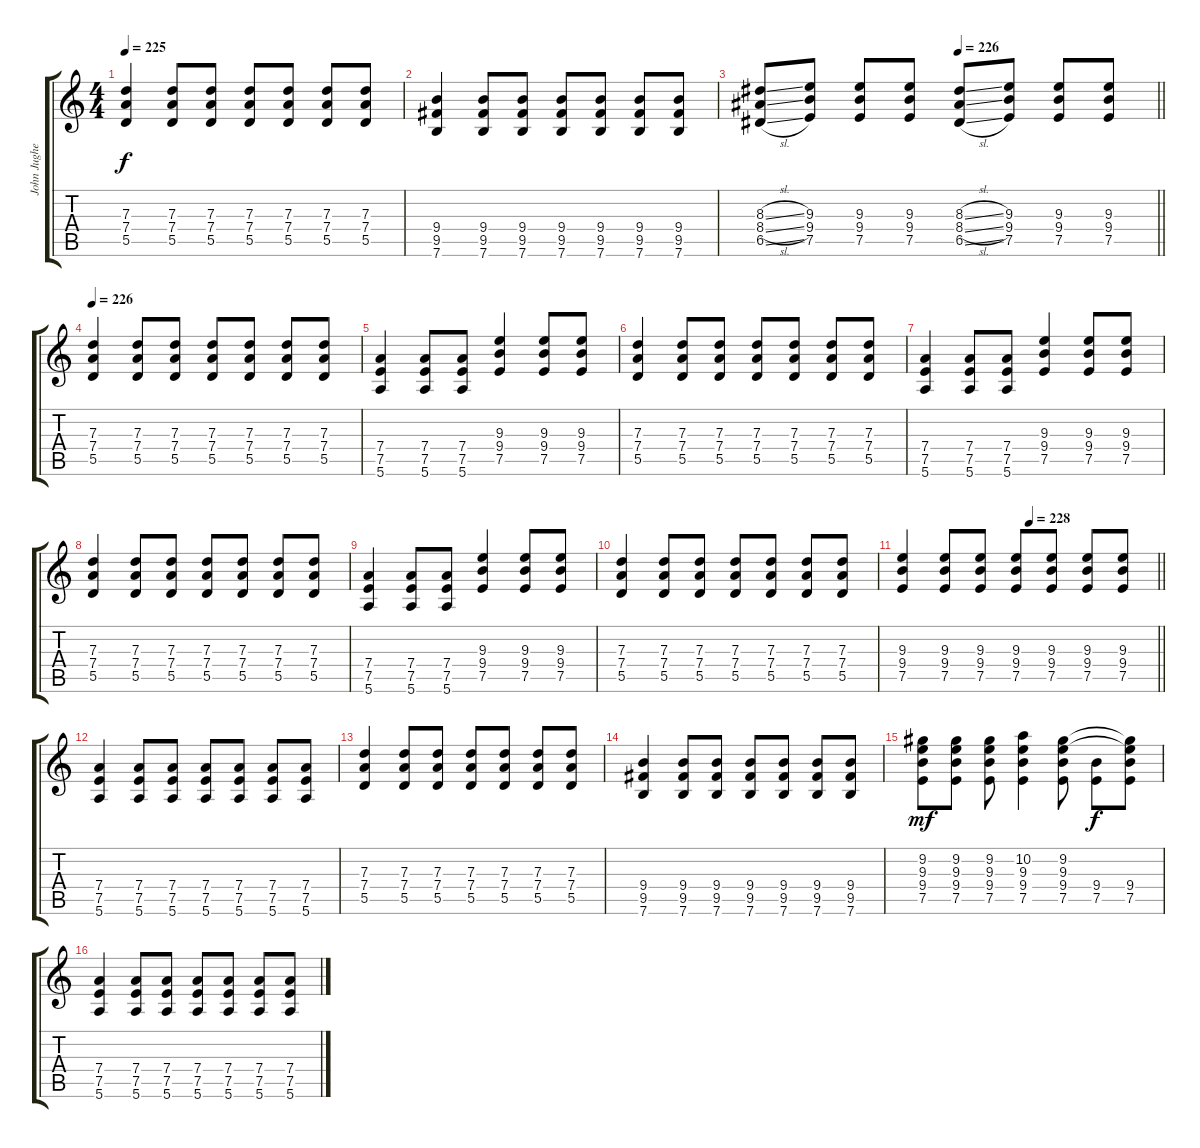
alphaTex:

\track ("John Jughead" "John Jughe") {instrument distortionguitar}
\staff {score tabs}
\tuning (E4 B3 G3 D3 A2 E2) {hide}
\ts (4 4)
\tempo 225
\clef g2
\ks c
(7.3 7.4 5.5).4{dy f} (7.3 7.4 5.5).8 (7.3 7.4 5.5).8 (7.3 7.4 5.5).8 (7.3 7.4 5.5).8 (7.3 7.4 5.5).8 (7.3 7.4 5.5).8 |
(9.4 9.5 7.6).4 (9.4 9.5 7.6).8 (9.4 9.5 7.6).8 (9.4 9.5 7.6).8 (9.4 9.5 7.6).8 (9.4 9.5 7.6).8 (9.4 9.5 7.6).8 |
\tempo (226 0.5)
\barLineRight lightlight
(8.3{sl} 8.4{sl} 6.5{sl}).8 (9.3 9.4 7.5).8 (9.3 9.4 7.5).8 (9.3 9.4 7.5).8 (8.3{sl} 8.4{sl} 6.5{sl}).8 (9.3 9.4 7.5).8 (9.3 9.4 7.5).8 (9.3 9.4 7.5).8 |
\section ("" "")
\tempo 226
(7.3 7.4 5.5).4 (7.3 7.4 5.5).8 (7.3 7.4 5.5).8 (7.3 7.4 5.5).8 (7.3 7.4 5.5).8 (7.3 7.4 5.5).8 (7.3 7.4 5.5).8 |
(7.4 7.5 5.6).4 (7.4 7.5 5.6).8 (7.4 7.5 5.6).8 (9.3 9.4 7.5).4 (9.3 9.4 7.5).8 (9.3 9.4 7.5).8 |
(7.3 7.4 5.5).4 (7.3 7.4 5.5).8 (7.3 7.4 5.5).8 (7.3 7.4 5.5).8 (7.3 7.4 5.5).8 (7.3 7.4 5.5).8 (7.3 7.4 5.5).8 |
(7.4 7.5 5.6).4 (7.4 7.5 5.6).8 (7.4 7.5 5.6).8 (9.3 9.4 7.5).4 (9.3 9.4 7.5).8 (9.3 9.4 7.5).8 |
(7.3 7.4 5.5).4 (7.3 7.4 5.5).8 (7.3 7.4 5.5).8 (7.3 7.4 5.5).8 (7.3 7.4 5.5).8 (7.3 7.4 5.5).8 (7.3 7.4 5.5).8 |
(7.4 7.5 5.6).4 (7.4 7.5 5.6).8 (7.4 7.5 5.6).8 (9.3 9.4 7.5).4 (9.3 9.4 7.5).8 (9.3 9.4 7.5).8 |
(7.3 7.4 5.5).4 (7.3 7.4 5.5).8 (7.3 7.4 5.5).8 (7.3 7.4 5.5).8 (7.3 7.4 5.5).8 (7.3 7.4 5.5).8 (7.3 7.4 5.5).8 |
\tempo (228 0.5)
\barLineRight lightlight
(9.3 9.4 7.5).4 (9.3 9.4 7.5).8 (9.3 9.4 7.5).8 (9.3 9.4 7.5).8 (9.3 9.4 7.5).8 (9.3 9.4 7.5).8 (9.3 9.4 7.5).8 |
\section ("" "")
(7.4 7.5 5.6).4 (7.4 7.5 5.6).8 (7.4 7.5 5.6).8 (7.4 7.5 5.6).8 (7.4 7.5 5.6).8 (7.4 7.5 5.6).8 (7.4 7.5 5.6).8 |
(7.3 7.4 5.5).4 (7.3 7.4 5.5).8 (7.3 7.4 5.5).8 (7.3 7.4 5.5).8 (7.3 7.4 5.5).8 (7.3 7.4 5.5).8 (7.3 7.4 5.5).8 |
(9.4 9.5 7.6).4 (9.4 9.5 7.6).8 (9.4 9.5 7.6).8 (9.4 9.5 7.6).8 (9.4 9.5 7.6).8 (9.4 9.5 7.6).8 (9.4 9.5 7.6).8 |
(9.2 9.3 9.4 7.5).8{dy mf} (9.2 9.3 9.4 7.5).8 (9.2 9.3 9.4 7.5).8 (10.2 9.3 9.4 7.5).4 (9.2 9.3 9.4 7.5).8 (9.4 7.5).8{dy f} (9.2{t} 9.3{t} 9.4 7.5).8 |
(7.4 7.5 5.6).4 (7.4 7.5 5.6).8 (7.4 7.5 5.6).8 (7.4 7.5 5.6).8 (7.4 7.5 5.6).8 (7.4 7.5 5.6).8 (7.4 7.5 5.6).8
